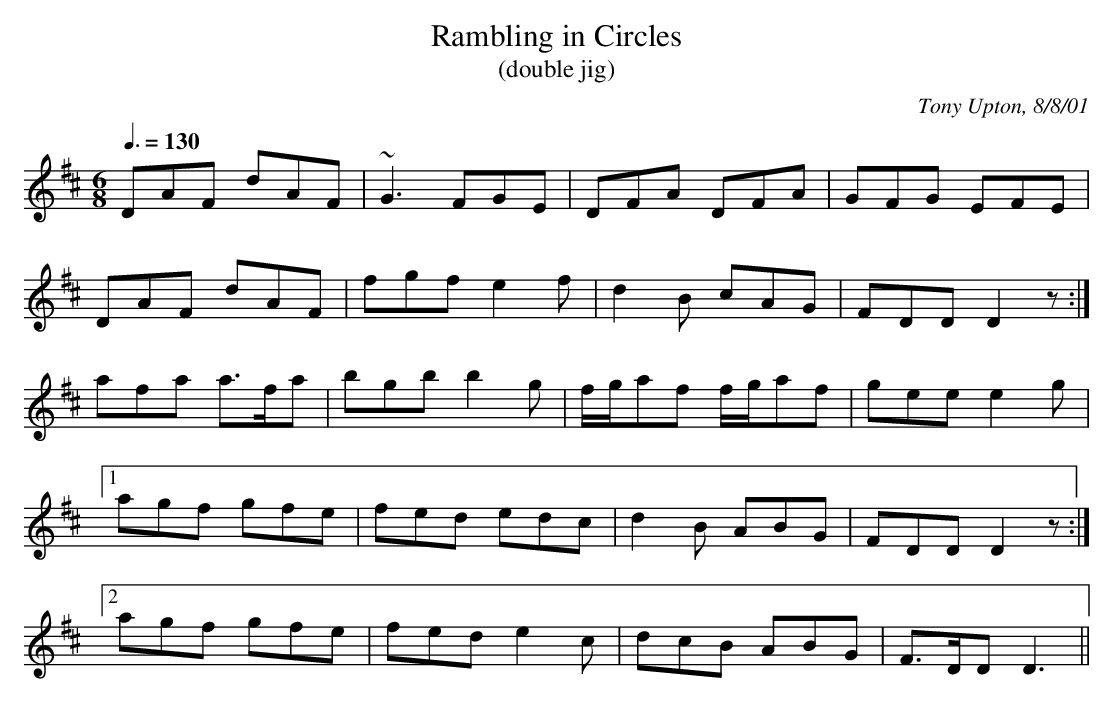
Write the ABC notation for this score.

X:1
T:Rambling in Circles
T:(double jig)
C:Tony Upton, 8/8/01
M:6/8
L:1/8
Q:3/8=130
K:D
DAF dAF|~G3 FGE|DFA DFA|GFG EFE|
DAF dAF|fgf e2f|d2B cAG|FDD D2z:|
afa a>fa|bgb b2g|f/g/af f/g/af|gee e2g|
[1 agf gfe|fed edc|d2B ABG|FDD D2z:|
[2 agf gfe|fed e2c|dcB ABG|F>DD D3||
